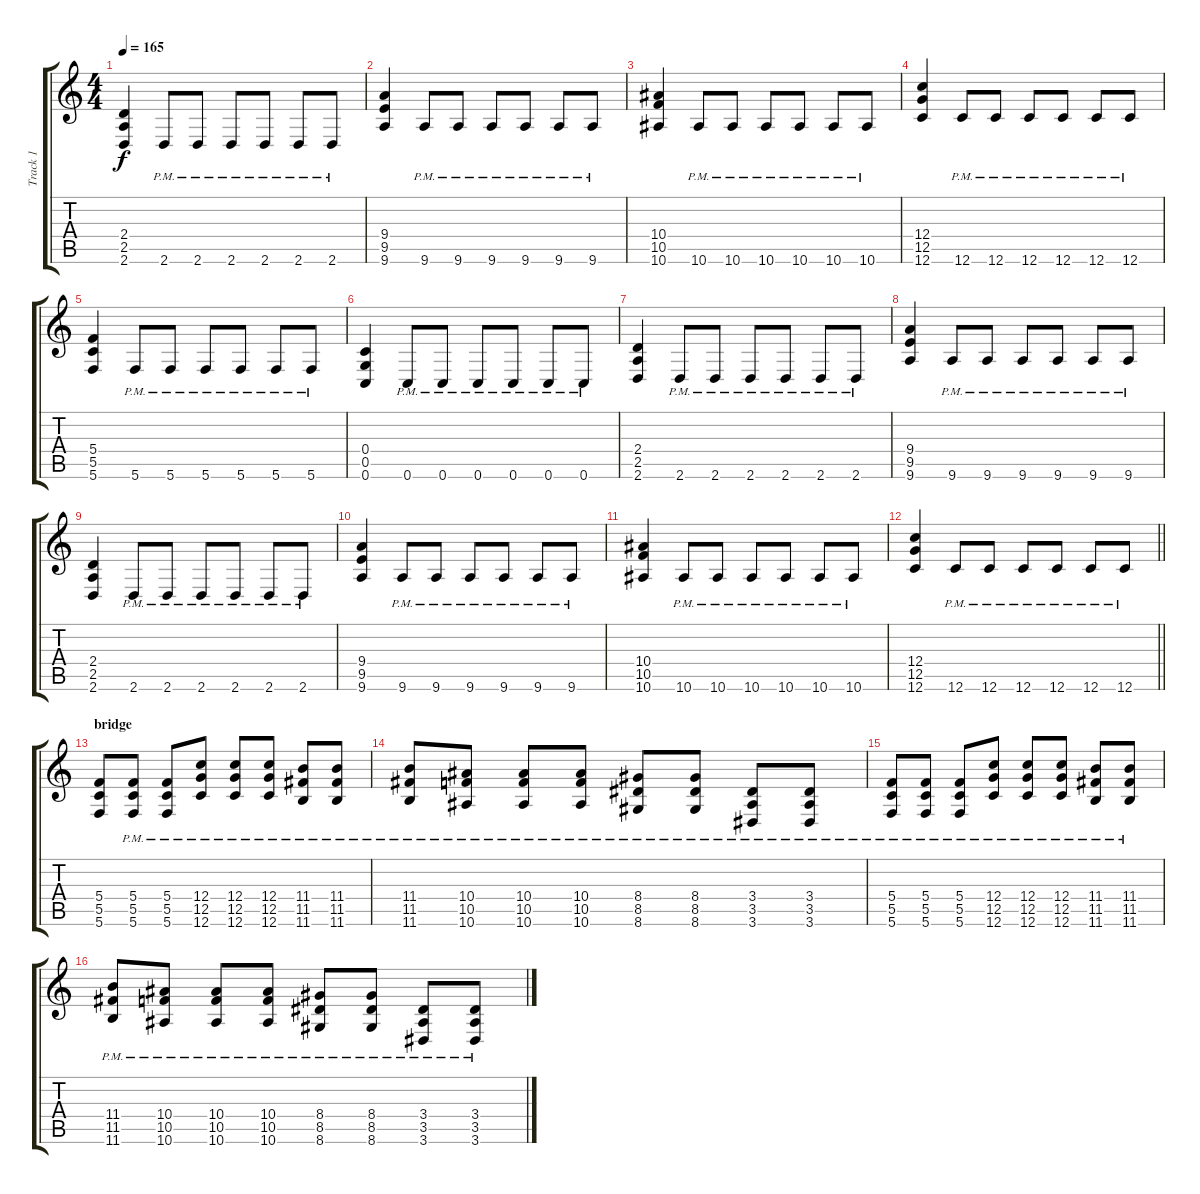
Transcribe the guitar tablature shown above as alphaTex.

\track ("Track 1" "Track 1") {instrument distortionguitar}
\staff {score tabs}
\tuning (D4 A3 F3 C3 G2 C2) {hide}
\ts (4 4)
\tempo 165
\clef g2
\ks c
(2.4 2.5 2.6).4{dy f} 2.6{pm}.8 2.6{pm}.8 2.6{pm}.8 2.6{pm}.8 2.6{pm}.8 2.6{pm}.8 |
(9.4 9.5 9.6).4 9.6{pm}.8 9.6{pm}.8 9.6{pm}.8 9.6{pm}.8 9.6{pm}.8 9.6{pm}.8 |
(10.4 10.5 10.6).4 10.6{pm}.8 10.6{pm}.8 10.6{pm}.8 10.6{pm}.8 10.6{pm}.8 10.6{pm}.8 |
(12.4 12.5 12.6).4 12.6{pm}.8 12.6{pm}.8 12.6{pm}.8 12.6{pm}.8 12.6{pm}.8 12.6{pm}.8 |
(5.4 5.5 5.6).4 5.6{pm}.8 5.6{pm}.8 5.6{pm}.8 5.6{pm}.8 5.6{pm}.8 5.6{pm}.8 |
(0.4 0.5 0.6).4 0.6{pm}.8 0.6{pm}.8 0.6{pm}.8 0.6{pm}.8 0.6{pm}.8 0.6{pm}.8 |
(2.4 2.5 2.6).4 2.6{pm}.8 2.6{pm}.8 2.6{pm}.8 2.6{pm}.8 2.6{pm}.8 2.6{pm}.8 |
(9.4 9.5 9.6).4 9.6{pm}.8 9.6{pm}.8 9.6{pm}.8 9.6{pm}.8 9.6{pm}.8 9.6{pm}.8 |
(2.4 2.5 2.6).4 2.6{pm}.8 2.6{pm}.8 2.6{pm}.8 2.6{pm}.8 2.6{pm}.8 2.6{pm}.8 |
(9.4 9.5 9.6).4 9.6{pm}.8 9.6{pm}.8 9.6{pm}.8 9.6{pm}.8 9.6{pm}.8 9.6{pm}.8 |
(10.4 10.5 10.6).4 10.6{pm}.8 10.6{pm}.8 10.6{pm}.8 10.6{pm}.8 10.6{pm}.8 10.6{pm}.8 |
\barLineRight lightlight
(12.4 12.5 12.6).4 12.6{pm}.8 12.6{pm}.8 12.6{pm}.8 12.6{pm}.8 12.6{pm}.8 12.6{pm}.8 |
\section ("" "bridge")
(5.4 5.5 5.6).8 (5.4{pm} 5.5{pm} 5.6{pm}).8 (5.4{pm} 5.5{pm} 5.6{pm}).8 (12.4{pm} 12.5{pm} 12.6).8 (12.4{pm} 12.5{pm} 12.6).8 (12.4{pm} 12.5{pm} 12.6).8 (11.4{pm} 11.5{pm} 11.6).8 (11.4{pm} 11.5{pm} 11.6).8 |
(11.4{pm} 11.5{pm} 11.6).8 (10.4{pm} 10.5{pm} 10.6{pm}).8 (10.4{pm} 10.5{pm} 10.6{pm}).8 (10.4{pm} 10.5{pm} 10.6{pm}).8 (8.4{pm} 8.5{pm} 8.6{pm}).8 (8.4{pm} 8.5{pm} 8.6{pm}).8 (3.4{pm} 3.5{pm} 3.6{pm}).8 (3.4{pm} 3.5{pm} 3.6{pm}).8 |
(5.4{pm} 5.5{pm} 5.6{pm}).8 (5.4{pm} 5.5{pm} 5.6{pm}).8 (5.4{pm} 5.5{pm} 5.6{pm}).8 (12.4{pm} 12.5{pm} 12.6{pm}).8 (12.4{pm} 12.5{pm} 12.6{pm}).8 (12.4{pm} 12.5{pm} 12.6{pm}).8 (11.4{pm} 11.5{pm} 11.6{pm}).8 (11.4{pm} 11.5{pm} 11.6{pm}).8 |
(11.4{pm} 11.5{pm} 11.6{pm}).8 (10.4{pm} 10.5{pm} 10.6{pm}).8 (10.4{pm} 10.5{pm} 10.6{pm}).8 (10.4{pm} 10.5{pm} 10.6{pm}).8 (8.4{pm} 8.5{pm} 8.6{pm}).8 (8.4{pm} 8.5{pm} 8.6{pm}).8 (3.4{pm} 3.5{pm} 3.6{pm}).8 (3.4{pm} 3.5{pm} 3.6{pm}).8
